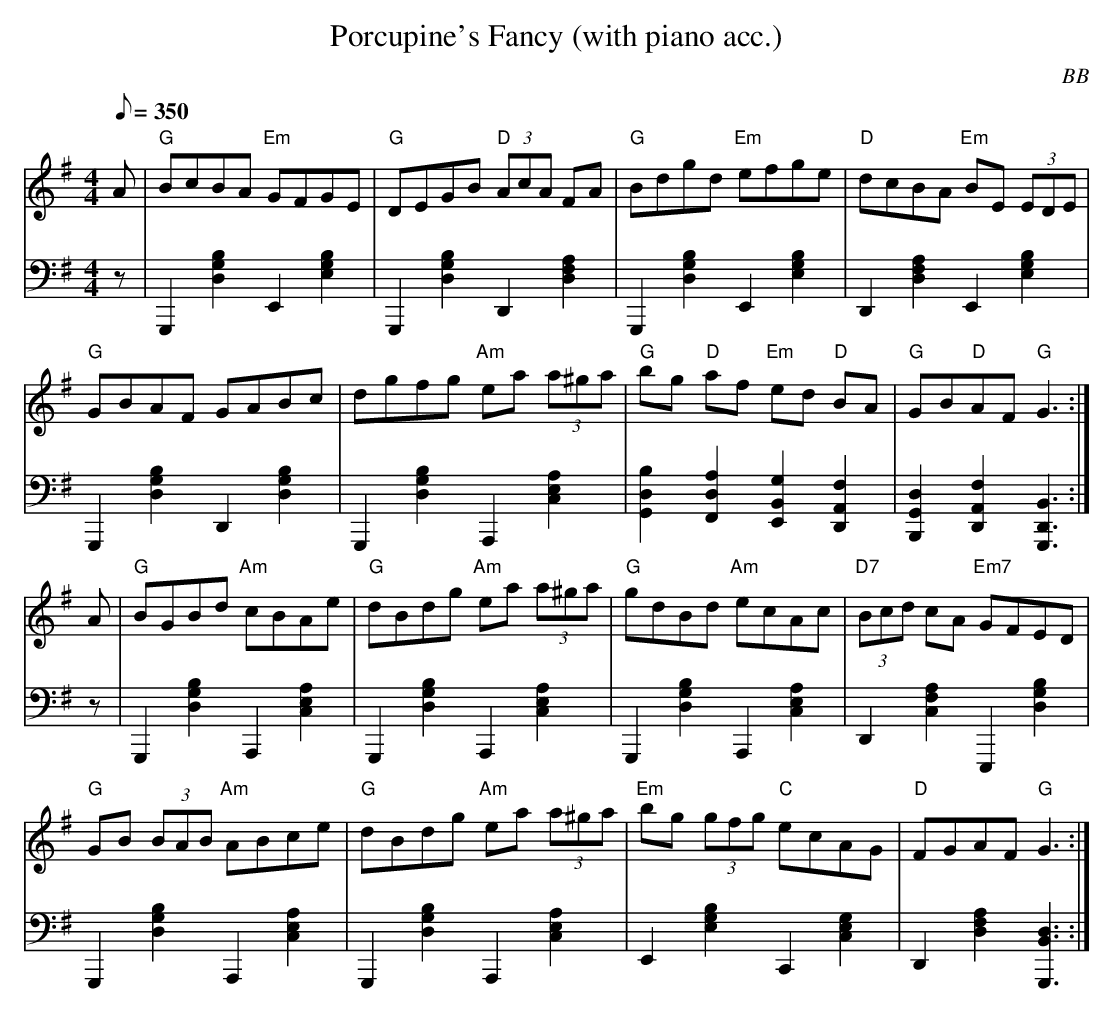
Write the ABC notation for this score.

X:1
T: Porcupine's Fancy (with piano acc.)
C: BB
L: 1/8
M: 4/4
Q: 1/8=350
V: 1 program 1 21 %acc
V: 2 volume=70 clef=bass m=D program 1 00
K: G
[V:1] A|"G"BcBA "Em"GFGE|"G"DEGB "D"(3AcA FA|"G"Bdgd "Em"efge|"D"dcBA "Em"BE (3EDE|
[V:2] z|G,,2[G2D2B2]E,2[B2E2G2]|G,,2[G2D2B2]D,2[D2A2F2]|G,,2[G2D2B2]E,2[B2E2G2]|\
D,2[D2A2F2]E,2[B2E2G2]|
[V:1] "G"GBAF GABc | dgfg "Am"ea (3a^ga | "G"bg "D"af "Em"ed "D"BA |"G"GB"D"AF "G"G3 :|
[V:2] G,,2[G2D2B2]D,2[G2D2B2]|G,,2[G2D2B2]A,,2[A2E2C2]|\
[G,2D2B2][D2A2F,2][E,2B,2G2][D,2A,2F2]|[G,2D2B,,2][D,2A,2F2][G,,3D,3B,3] :|
[V:1] A|"G"BGBd "Am"cBAe|"G"dBdg "Am"ea (3a^ga|"G"gdBd "Am"ecAc|"D7"(3Bcd cA "Em7"GFED |
[V:2] z|G,,2[G2D2B2]A,,2[A2E2C2]|G,,2[G2D2B2]A,,2[A2C2E2]|G,,2[G2D2B2]A,,2[A2C2E2]|\
D,2[C2A2F2]E,,2[G2D2B2]|
[V:1] "G"GB (3BAB "Am"ABce | "G"dBdg "Am"ea (3a^ga | "Em"bg (3gfg "C"ecAG |"D"FGAF "G"G3 :|
[V:2] G,,2[G2D2B2]A,,2[A2E2C2]|G,,2[G2D2B2]A,,2[A2C2E2]|E,2[B2E2G2]C,2[C2G2E2]|\
D,2[D2A2F2][G,,3D3B,3] :|
